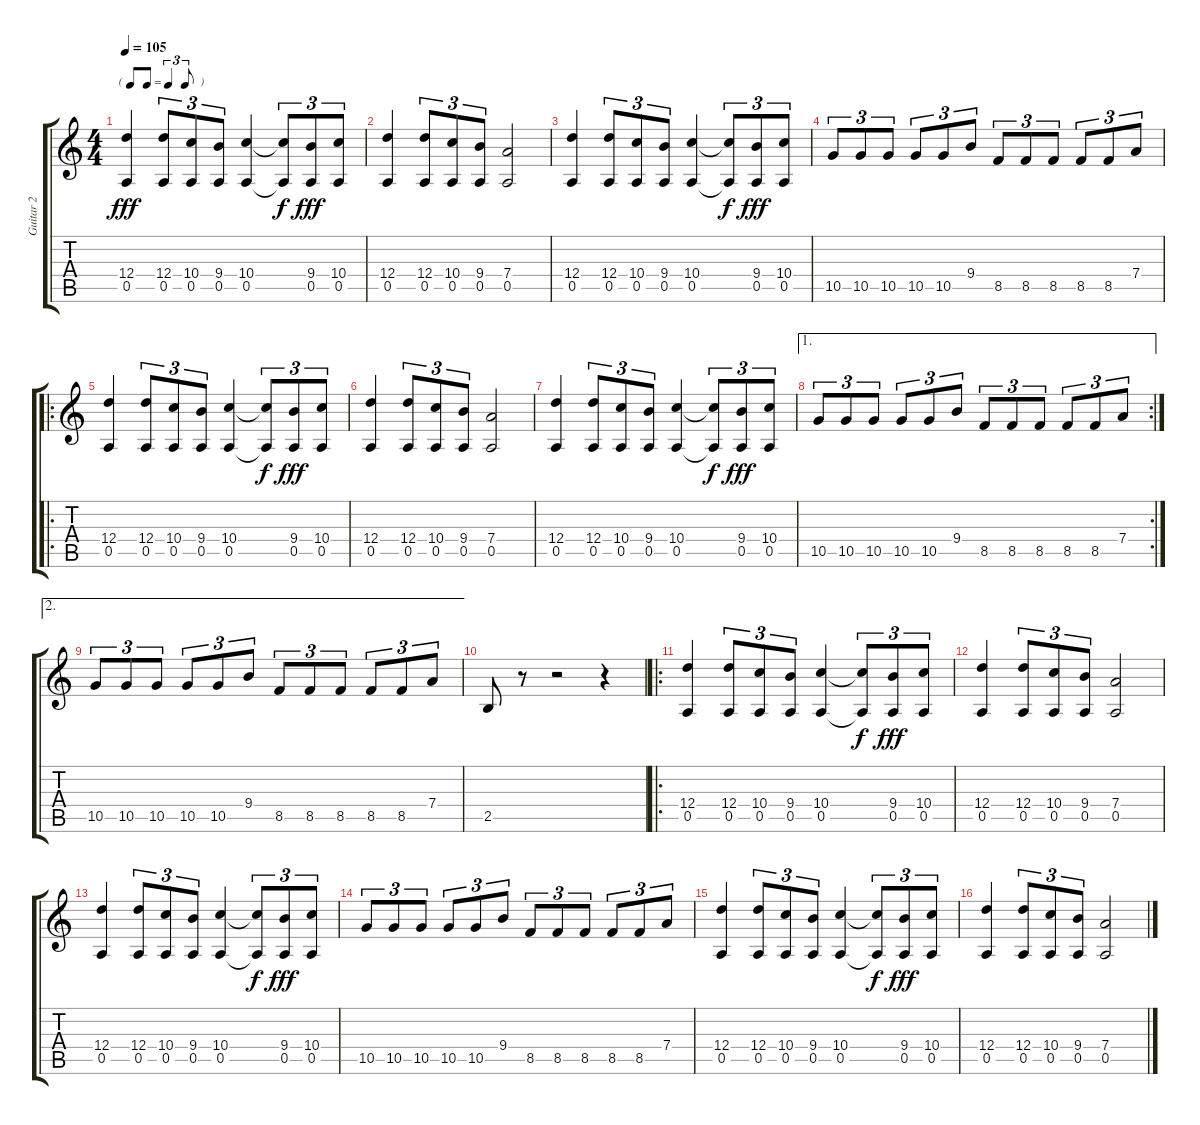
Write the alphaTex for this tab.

\track ("Guitar 2" "Guitar 2") {instrument distortionguitar}
\staff {score tabs}
\tuning (E4 B3 G3 D3 A2 E2) {hide}
\ts (4 4)
\tf triplet8th
\tempo 105
\clef g2
\ks c
(12.4 0.5).4{dy fff instrument distortionguitar} (12.4 0.5).8{tu (3 2)} (10.4 0.5).8{tu (3 2)} (9.4 0.5).8{tu (3 2)} (10.4 0.5).4 (10.4{t} 0.5{t}).8{tu (3 2) dy f} (9.4 0.5).8{tu (3 2) dy fff} (10.4 0.5).8{tu (3 2)} |
(12.4 0.5).4 (12.4 0.5).8{tu (3 2)} (10.4 0.5).8{tu (3 2)} (9.4 0.5).8{tu (3 2)} (7.4 0.5).2 |
(12.4 0.5).4 (12.4 0.5).8{tu (3 2)} (10.4 0.5).8{tu (3 2)} (9.4 0.5).8{tu (3 2)} (10.4 0.5).4 (10.4{t} 0.5{t}).8{tu (3 2) dy f} (9.4 0.5).8{tu (3 2) dy fff} (10.4 0.5).8{tu (3 2)} |
10.5.8{tu (3 2)} 10.5.8{tu (3 2)} 10.5.8{tu (3 2)} 10.5.8{tu (3 2)} 10.5.8{tu (3 2)} 9.4.8{tu (3 2)} 8.5.8{tu (3 2)} 8.5.8{tu (3 2)} 8.5.8{tu (3 2)} 8.5.8{tu (3 2)} 8.5.8{tu (3 2)} 7.4.8{tu (3 2)} |
\ro
(12.4 0.5).4 (12.4 0.5).8{tu (3 2)} (10.4 0.5).8{tu (3 2)} (9.4 0.5).8{tu (3 2)} (10.4 0.5).4 (10.4{t} 0.5{t}).8{tu (3 2) dy f} (9.4 0.5).8{tu (3 2) dy fff} (10.4 0.5).8{tu (3 2)} |
(12.4 0.5).4 (12.4 0.5).8{tu (3 2)} (10.4 0.5).8{tu (3 2)} (9.4 0.5).8{tu (3 2)} (7.4 0.5).2 |
(12.4 0.5).4 (12.4 0.5).8{tu (3 2)} (10.4 0.5).8{tu (3 2)} (9.4 0.5).8{tu (3 2)} (10.4 0.5).4 (10.4{t} 0.5{t}).8{tu (3 2) dy f} (9.4 0.5).8{tu (3 2) dy fff} (10.4 0.5).8{tu (3 2)} |
\ae 1
\rc 2
10.5.8{tu (3 2)} 10.5.8{tu (3 2)} 10.5.8{tu (3 2)} 10.5.8{tu (3 2)} 10.5.8{tu (3 2)} 9.4.8{tu (3 2)} 8.5.8{tu (3 2)} 8.5.8{tu (3 2)} 8.5.8{tu (3 2)} 8.5.8{tu (3 2)} 8.5.8{tu (3 2)} 7.4.8{tu (3 2)} |
\ae 2
10.5.8{tu (3 2)} 10.5.8{tu (3 2)} 10.5.8{tu (3 2)} 10.5.8{tu (3 2)} 10.5.8{tu (3 2)} 9.4.8{tu (3 2)} 8.5.8{tu (3 2)} 8.5.8{tu (3 2)} 8.5.8{tu (3 2)} 8.5.8{tu (3 2)} 8.5.8{tu (3 2)} 7.4.8{tu (3 2)} |
2.5.8 r.8 r.2 r.4 |
\ro
(12.4 0.5).4 (12.4 0.5).8{tu (3 2)} (10.4 0.5).8{tu (3 2)} (9.4 0.5).8{tu (3 2)} (10.4 0.5).4 (10.4{t} 0.5{t}).8{tu (3 2) dy f} (9.4 0.5).8{tu (3 2) dy fff} (10.4 0.5).8{tu (3 2)} |
(12.4 0.5).4 (12.4 0.5).8{tu (3 2)} (10.4 0.5).8{tu (3 2)} (9.4 0.5).8{tu (3 2)} (7.4 0.5).2 |
(12.4 0.5).4 (12.4 0.5).8{tu (3 2)} (10.4 0.5).8{tu (3 2)} (9.4 0.5).8{tu (3 2)} (10.4 0.5).4 (10.4{t} 0.5{t}).8{tu (3 2) dy f} (9.4 0.5).8{tu (3 2) dy fff} (10.4 0.5).8{tu (3 2)} |
10.5.8{tu (3 2)} 10.5.8{tu (3 2)} 10.5.8{tu (3 2)} 10.5.8{tu (3 2)} 10.5.8{tu (3 2)} 9.4.8{tu (3 2)} 8.5.8{tu (3 2)} 8.5.8{tu (3 2)} 8.5.8{tu (3 2)} 8.5.8{tu (3 2)} 8.5.8{tu (3 2)} 7.4.8{tu (3 2)} |
(12.4 0.5).4 (12.4 0.5).8{tu (3 2)} (10.4 0.5).8{tu (3 2)} (9.4 0.5).8{tu (3 2)} (10.4 0.5).4 (10.4{t} 0.5{t}).8{tu (3 2) dy f} (9.4 0.5).8{tu (3 2) dy fff} (10.4 0.5).8{tu (3 2)} |
(12.4 0.5).4 (12.4 0.5).8{tu (3 2)} (10.4 0.5).8{tu (3 2)} (9.4 0.5).8{tu (3 2)} (7.4 0.5).2
